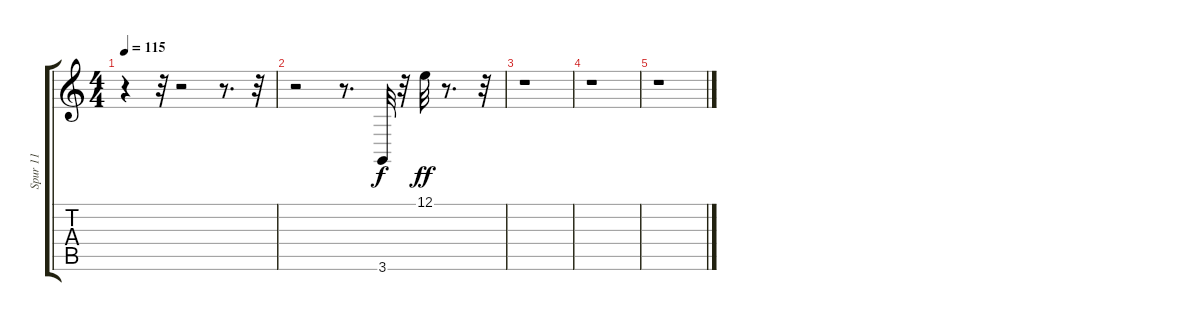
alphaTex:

\track ("Spur 11" "Spur 11") {instrument sopranosax}
\staff {score tabs}
\tuning (E4 B3 G3 D3 A2 E2) {hide}
\ts (4 4)
\tempo 115
\clef g2
\ks c
r.4{dy ff} r.32 r.2 r.8{d} r.32 |
r.2 r.8{d} 3.6.32{dy f} r.32 12.1.32{dy ff} r.8{d} r.32 |
r.1 |
r.1 |
r.1
